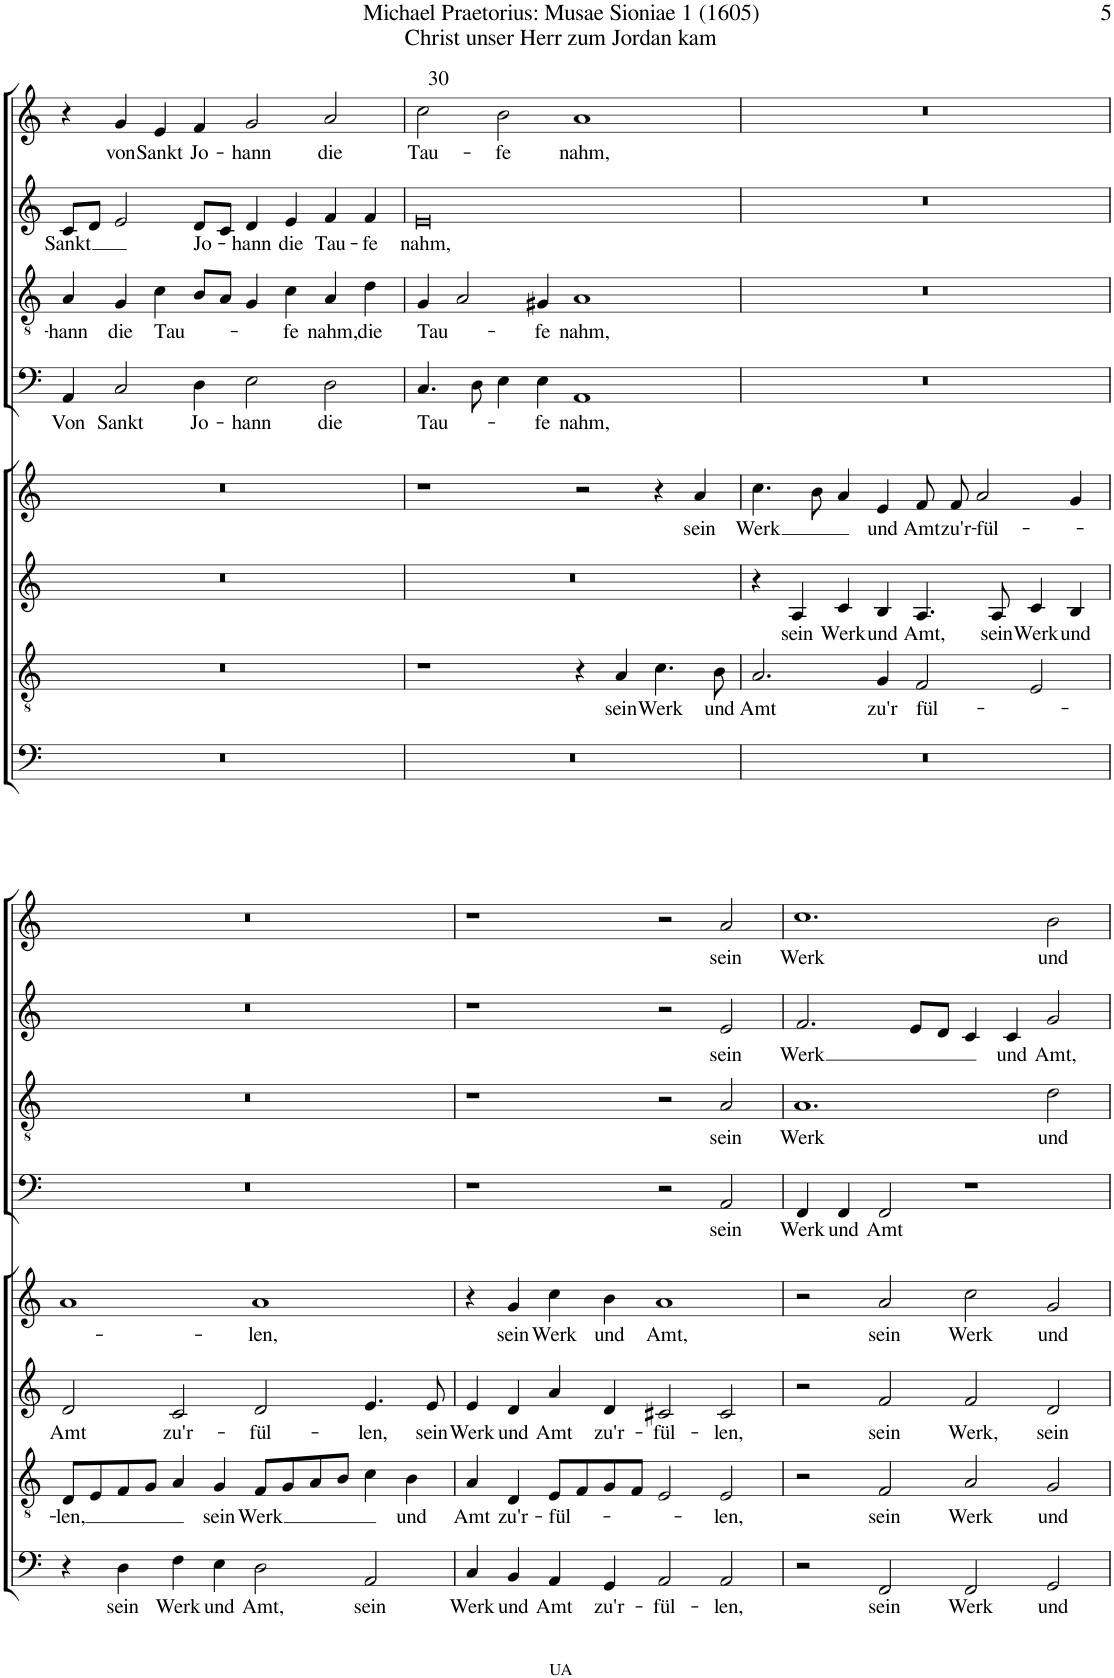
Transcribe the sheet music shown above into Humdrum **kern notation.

**kern	**text	**kern	**text	**kern	**text	**kern	**text	**kern	**text	**kern	**text	**kern	**text	**kern	**text
*part8	*part8	*part7	*part7	*part6	*part6	*part5	*part5	*part4	*part4	*part3	*part3	*part2	*part2	*part1	*part1
*staff8	*staff8	*staff7	*staff7	*staff6	*staff6	*staff5	*staff5	*staff4	*staff4	*staff3	*staff3	*staff2	*staff2	*staff1	*staff1
*I"Baß 2	*	*I"Tenor 2	*	*I"Alt 2	*	*I"Sopran 2	*	*I"Baß 1	*	*I"Tenor 1	*	*I"Alt 1	*	*I"Sopran 1	*
!!LO:PB:g=z
*clefF4	*	*clefGv2	*	*clefG2	*	*clefG2	*	*clefF4	*	*clefGv2	*	*clefG2	*	*clefG2	*
*k[]	*	*k[]	*	*k[]	*	*k[]	*	*k[]	*	*k[]	*	*k[]	*	*k[]	*
*M4/2	*	*M4/2	*	*M4/2	*	*M4/2	*	*M4/2	*	*M4/2	*	*M4/2	*	*M4/2	*
*met(c|)	*	*met(c|)	*	*met(c|)	*	*met(c|)	*	*met(c|)	*	*met(c|)	*	*met(c|)	*	*met(c|)	*
=29	=29	=29	=29	=29	=29	=29	=29	=29	=29	=29	=29	=29	=29	=29	=29
!	!	!	!	!	!	!	!	!	!LO:LY:b	!	!LO:LY:b	!	!LO:LY:b	!	!
0r	.	0r	.	0r	.	0r	.	4AA/	Von	4A/	-hann	8c/L	Sankt	4r	.
.	.	.	.	.	.	.	.	.	.	.	.	8d/J	.	.	.
!	!	!	!	!	!	!	!	!	!LO:LY:b	!	!LO:LY:b	!	!	!	!LO:LY:b
.	.	.	.	.	.	.	.	2C/	Sankt	4G/	die	2e/	.	4g/	von
!	!	!	!	!	!	!	!	!	!	!	!LO:LY:b	!	!	!	!LO:LY:b
.	.	.	.	.	.	.	.	.	.	4c\	Tau-	.	.	4e/	Sankt
!	!	!	!	!	!	!	!	!	!LO:LY:b	!	!	!	!LO:LY:b	!	!LO:LY:b
.	.	.	.	.	.	.	.	4D\	Jo-	8B/L	.	8d/L	Jo-	4f/	Jo-
.	.	.	.	.	.	.	.	.	.	8A/J	.	8c/J	.	.	.
!	!	!	!	!	!	!	!	!	!LO:LY:b	!	!	!	!LO:LY:b	!	!LO:LY:b
.	.	.	.	.	.	.	.	2E\	-hann	4G/	.	4d/	-hann	2g/	-hann
!	!	!	!	!	!	!	!	!	!	!	!LO:LY:b	!	!LO:LY:b	!	!
.	.	.	.	.	.	.	.	.	.	4c\	-fe	4e/	die	.	.
!	!	!	!	!	!	!	!	!	!LO:LY:b	!	!LO:LY:b	!	!LO:LY:b	!	!LO:LY:b
.	.	.	.	.	.	.	.	2D\	die	4A/	nahm,	4f/	Tau-	2a/	die
!	!	!	!	!	!	!	!	!	!	!	!LO:LY:b	!	!LO:LY:b	!	!
.	.	.	.	.	.	.	.	.	.	4d\	die	4f/	-fe	.	.
=30	=30	=30	=30	=30	=30	=30	=30	=30	=30	=30	=30	=30	=30	=30	=30
!	!	!	!	!	!	!	!	!	!LO:LY:b	!	!LO:LY:b	!	!LO:LY:b	!	!LO:LY:b
0r	.	1r	.	0r	.	1r	.	4.C/	Tau-	4G/	Tau-	0e	nahm,	2cc\	Tau-
.	.	.	.	.	.	.	.	.	.	2A/	.	.	.	.	.
.	.	.	.	.	.	.	.	8D\	.	.	.	.	.	.	.
!	!	!	!	!	!	!	!	!	!	!	!	!	!	!	!LO:LY:b
.	.	.	.	.	.	.	.	4E\	.	.	.	.	.	2b\	-fe
!	!	!	!	!	!	!	!	!	!LO:LY:b	!	!LO:LY:b	!	!	!	!
.	.	.	.	.	.	.	.	4E\	-fe	4G#X/	-fe	.	.	.	.
!	!	!	!	!	!	!	!	!	!LO:LY:b	!	!LO:LY:b	!	!	!	!LO:LY:b
.	.	4r	.	.	.	2r	.	1AA	nahm,	1A	nahm,	.	.	1a	nahm,
!	!	!	!LO:LY:b	!	!	!	!	!	!	!	!	!	!	!	!
.	.	4A/	sein	.	.	.	.	.	.	.	.	.	.	.	.
!	!	!	!LO:LY:b	!	!	!	!	!	!	!	!	!	!	!	!
.	.	4.c\	Werk	.	.	4r	.	.	.	.	.	.	.	.	.
!	!	!	!	!	!	!	!LO:LY:b	!	!	!	!	!	!	!	!
.	.	.	.	.	.	4a/	sein	.	.	.	.	.	.	.	.
!	!	!	!LO:LY:b	!	!	!	!	!	!	!	!	!	!	!	!
.	.	8B\	und	.	.	.	.	.	.	.	.	.	.	.	.
=31	=31	=31	=31	=31	=31	=31	=31	=31	=31	=31	=31	=31	=31	=31	=31
!	!	!	!LO:LY:b	!	!	!	!LO:LY:b	!	!	!	!	!	!	!	!
0r	.	2.A/	Amt	4r	.	4.cc\	Werk	0r	.	0r	.	0r	.	0r	.
!	!	!	!	!	!LO:LY:b	!	!	!	!	!	!	!	!	!	!
.	.	.	.	4A/	sein	.	.	.	.	.	.	.	.	.	.
.	.	.	.	.	.	8b\	.	.	.	.	.	.	.	.	.
!	!	!	!	!	!LO:LY:b	!	!	!	!	!	!	!	!	!	!
.	.	.	.	4c/	Werk	4a/	.	.	.	.	.	.	.	.	.
!	!	!	!LO:LY:b	!	!LO:LY:b	!	!LO:LY:b	!	!	!	!	!	!	!	!
.	.	4G/	zu'r	4B/	und	4e/	und	.	.	.	.	.	.	.	.
!	!	!	!LO:LY:b	!	!LO:LY:b	!	!LO:LY:b	!	!	!	!	!	!	!	!
.	.	2F/	fül-	4.A/	Amt,	8f/L	Amt	.	.	.	.	.	.	.	.
!	!	!	!	!	!	!	!LO:LY:b	!	!	!	!	!	!	!	!
.	.	.	.	.	.	8f/J	zu'r-	.	.	.	.	.	.	.	.
!	!	!	!	!	!	!	!LO:LY:b	!	!	!	!	!	!	!	!
.	.	.	.	.	.	2a/	-fül-	.	.	.	.	.	.	.	.
!	!	!	!	!	!LO:LY:b	!	!	!	!	!	!	!	!	!	!
.	.	.	.	8A/	sein	.	.	.	.	.	.	.	.	.	.
!	!	!	!	!	!LO:LY:b	!	!	!	!	!	!	!	!	!	!
.	.	2E/	.	4c/	Werk	.	.	.	.	.	.	.	.	.	.
!	!	!	!	!	!LO:LY:b	!	!	!	!	!	!	!	!	!	!
.	.	.	.	4B/	und	4g/	.	.	.	.	.	.	.	.	.
!!LO:LB:g=z
=32	=32	=32	=32	=32	=32	=32	=32	=32	=32	=32	=32	=32	=32	=32	=32
!	!	!	!LO:LY:b	!	!LO:LY:b	!	!	!	!	!	!	!	!	!	!
4r	.	8D/L	-len,	2d/	Amt	1a	.	0r	.	0r	.	0r	.	0r	.
.	.	8E/	.	.	.	.	.	.	.	.	.	.	.	.	.
!	!LO:LY:b	!	!	!	!	!	!	!	!	!	!	!	!	!	!
4D\	sein	8F/	.	.	.	.	.	.	.	.	.	.	.	.	.
.	.	8G/J	.	.	.	.	.	.	.	.	.	.	.	.	.
!	!LO:LY:b	!	!	!	!LO:LY:b	!	!	!	!	!	!	!	!	!	!
4F\	Werk	4A/	.	2c/	zu'r-	.	.	.	.	.	.	.	.	.	.
!	!LO:LY:b	!	!LO:LY:b	!	!	!	!	!	!	!	!	!	!	!	!
4E\	und	4G/	sein	.	.	.	.	.	.	.	.	.	.	.	.
!	!LO:LY:b	!	!LO:LY:b	!	!LO:LY:b	!	!LO:LY:b	!	!	!	!	!	!	!	!
2D\	Amt,	8F/L	Werk	2d/	-fül-	1a	-len,	.	.	.	.	.	.	.	.
.	.	8G/	.	.	.	.	.	.	.	.	.	.	.	.	.
.	.	8A/	.	.	.	.	.	.	.	.	.	.	.	.	.
.	.	8B/J	.	.	.	.	.	.	.	.	.	.	.	.	.
!	!LO:LY:b	!	!	!	!LO:LY:b	!	!	!	!	!	!	!	!	!	!
2AA/	sein	4c\	.	4.e/	-len,	.	.	.	.	.	.	.	.	.	.
!	!	!	!LO:LY:b	!	!	!	!	!	!	!	!	!	!	!	!
.	.	4B\	und	.	.	.	.	.	.	.	.	.	.	.	.
!	!	!	!	!	!LO:LY:b	!	!	!	!	!	!	!	!	!	!
.	.	.	.	8e/	sein	.	.	.	.	.	.	.	.	.	.
=33	=33	=33	=33	=33	=33	=33	=33	=33	=33	=33	=33	=33	=33	=33	=33
!	!LO:LY:b	!	!LO:LY:b	!	!LO:LY:b	!	!	!	!	!	!	!	!	!	!
4C/	Werk	4A/	Amt	4e/	Werk	4r	.	1r	.	1r	.	1r	.	1r	.
!	!LO:LY:b	!	!LO:LY:b	!	!LO:LY:b	!	!LO:LY:b	!	!	!	!	!	!	!	!
4BB/	und	4D/	zu'r-	4d/	und	4g/	sein	.	.	.	.	.	.	.	.
!	!LO:LY:b	!	!LO:LY:b	!	!LO:LY:b	!	!LO:LY:b	!	!	!	!	!	!	!	!
4AA/	Amt	8E/L	-fül-	4a/	Amt	4cc\	Werk	.	.	.	.	.	.	.	.
.	.	8F/	.	.	.	.	.	.	.	.	.	.	.	.	.
!	!LO:LY:b	!	!	!	!LO:LY:b	!	!LO:LY:b	!	!	!	!	!	!	!	!
4GG/	zu'r-	8G/	.	4d/	zu'r-	4b\	und	.	.	.	.	.	.	.	.
.	.	8F/J	.	.	.	.	.	.	.	.	.	.	.	.	.
!	!LO:LY:b	!	!	!	!LO:LY:b	!	!LO:LY:b	!	!	!	!	!	!	!	!
2AA/	-fül-	2E/	.	2c#X/	-fül-	1a	Amt,	2r	.	2r	.	2r	.	2r	.
!	!LO:LY:b	!	!LO:LY:b	!	!LO:LY:b	!	!	!	!LO:LY:b	!	!LO:LY:b	!	!LO:LY:b	!	!LO:LY:b
2AA/	-len,	2E/	-len,	2c#/	-len,	.	.	2AA/	sein	2A/	sein	2e/	sein	2a/	sein
=34	=34	=34	=34	=34	=34	=34	=34	=34	=34	=34	=34	=34	=34	=34	=34
!	!	!	!	!	!	!	!	!	!LO:LY:b	!	!LO:LY:b	!	!LO:LY:b	!	!LO:LY:b
2r	.	2r	.	2r	.	2r	.	4FF/	Werk	1.A	Werk	2.f/	Werk	1.cc	Werk
!	!	!	!	!	!	!	!	!	!LO:LY:b	!	!	!	!	!	!
.	.	.	.	.	.	.	.	4FF/	und	.	.	.	.	.	.
!	!LO:LY:b	!	!LO:LY:b	!	!LO:LY:b	!	!LO:LY:b	!	!LO:LY:b	!	!	!	!	!	!
2FF/	sein	2F/	sein	2f/	sein	2a/	sein	2FF/	Amt	.	.	.	.	.	.
.	.	.	.	.	.	.	.	.	.	.	.	8e/L	.	.	.
.	.	.	.	.	.	.	.	.	.	.	.	8d/J	.	.	.
!	!LO:LY:b	!	!LO:LY:b	!	!LO:LY:b	!	!LO:LY:b	!	!	!	!	!	!	!	!
2FF/	Werk	2A/	Werk	2f/	Werk,	2cc\	Werk	1r	.	.	.	4c/	.	.	.
!	!	!	!	!	!	!	!	!	!	!	!	!	!LO:LY:b	!	!
.	.	.	.	.	.	.	.	.	.	.	.	4c/	und	.	.
!	!LO:LY:b	!	!LO:LY:b	!	!LO:LY:b	!	!LO:LY:b	!	!	!	!LO:LY:b	!	!LO:LY:b	!	!LO:LY:b
2GG/	und	2G/	und	2d/	sein	2g/	und	.	.	2d\	und	2g/	Amt,	2b\	und
=	=	=	=	=	=	=	=	=	=	=	=	=	=	=	=
*-	*-	*-	*-	*-	*-	*-	*-	*-	*-	*-	*-	*-	*-	*-	*-
